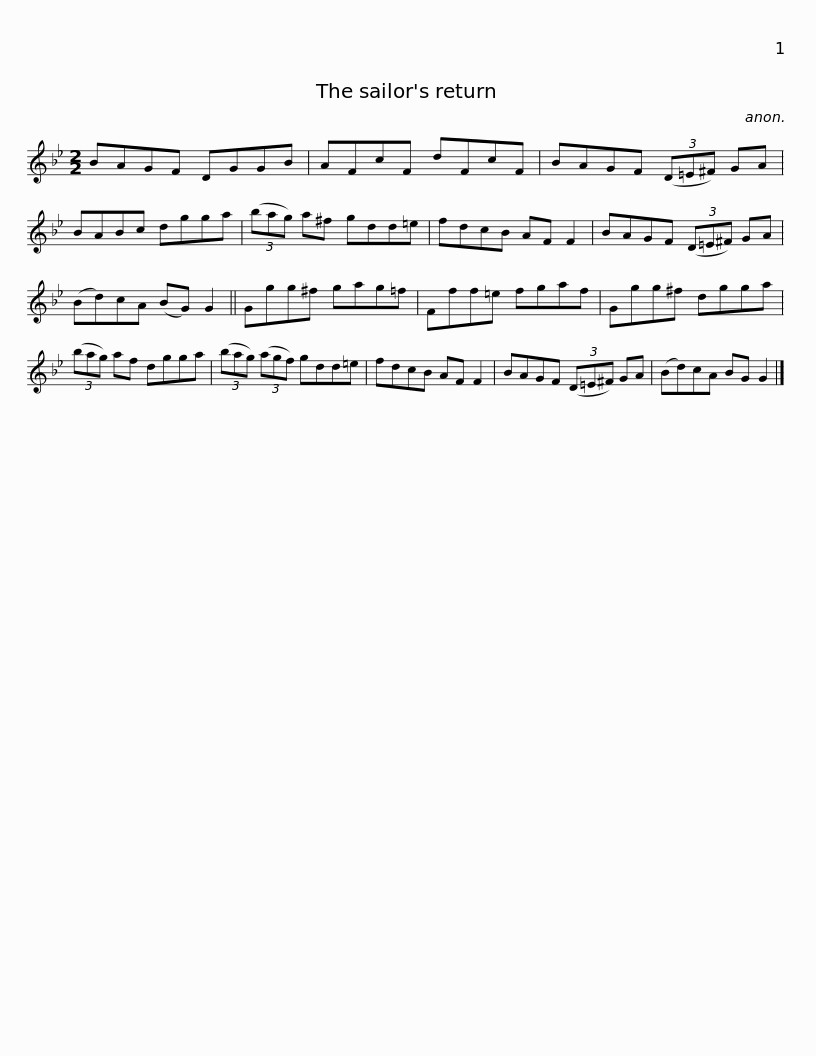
X:1
L:1/8
M:2/2
I:linebreak $
K:Gmin
V:1 treble
V:1
 BAGF DGGB | AFcF dFcF | BAGF (3(D=E^F) GA | BABc dgga |$ (3(bag) a^f gdd=e | %5
 fdcB AF F2 | BAGF (3(D=E^F) GA | (Bd)cA (BG) G2 || Ggg^f gag=f |$ Fff=e fgaf | %10
 Ggg^f dgga | (3(bag) af dgga | (3(bag) (3(agf) gdd=e | fdcB AF F2 |$ BAGF (3(D=E^F) GA | %15
 (Bd)cA BG G2 |] %16
